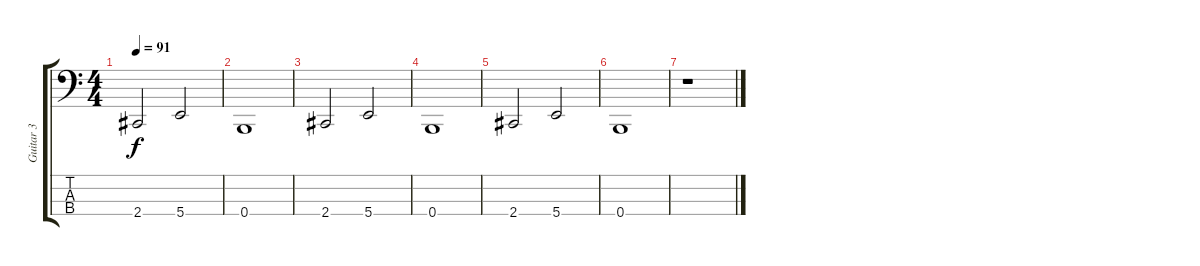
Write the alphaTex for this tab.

\track ("Guitar 3" "Guitar 3") {instrument electricbasspick}
\staff {score tabs}
\tuning (E2 B1 Gb1 B0) {hide}
\ts (4 4)
\tempo 91
\clef f4
\ks c
2.4.2{dy f} 5.4.2 |
0.4.1 |
2.4.2 5.4.2 |
0.4.1 |
2.4.2 5.4.2 |
0.4.1 |
r.1
